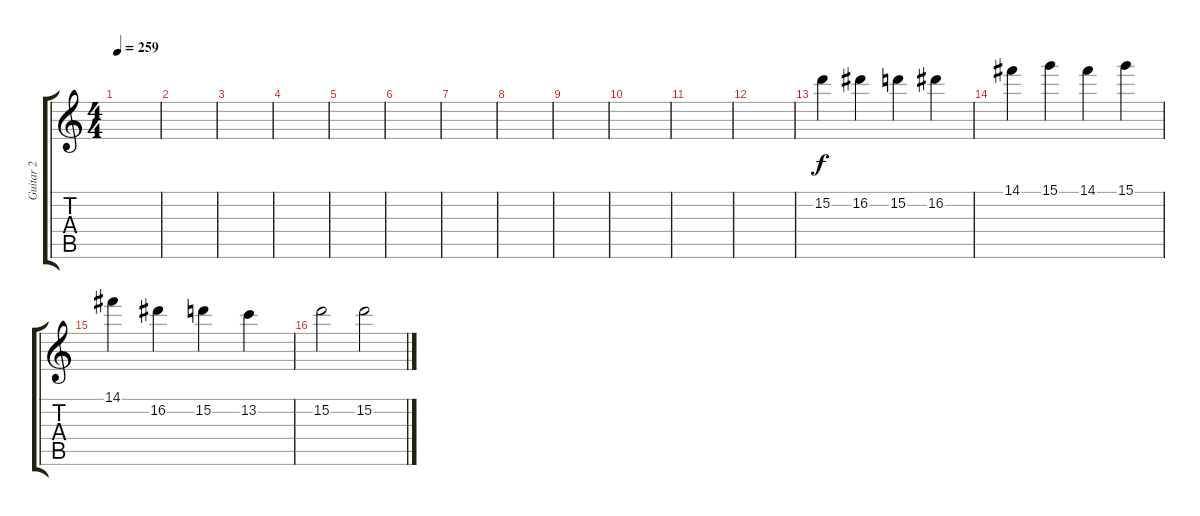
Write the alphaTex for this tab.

\track ("Guitar 2" "Guitar 2") {instrument distortionguitar}
\staff {score tabs}
\tuning (E4 B3 G3 D3 A2 D2) {hide}
\ts (4 4)
\tempo 259
\clef g2
\ks c
|
|
|
|
|
|
|
|
|
|
|
|
15.2.4 16.2.4 15.2.4 16.2.4 |
14.1.4 15.1.4 14.1.4 15.1.4 |
14.1.4 16.2.4 15.2.4 13.2.4 |
15.2.2 15.2.2
